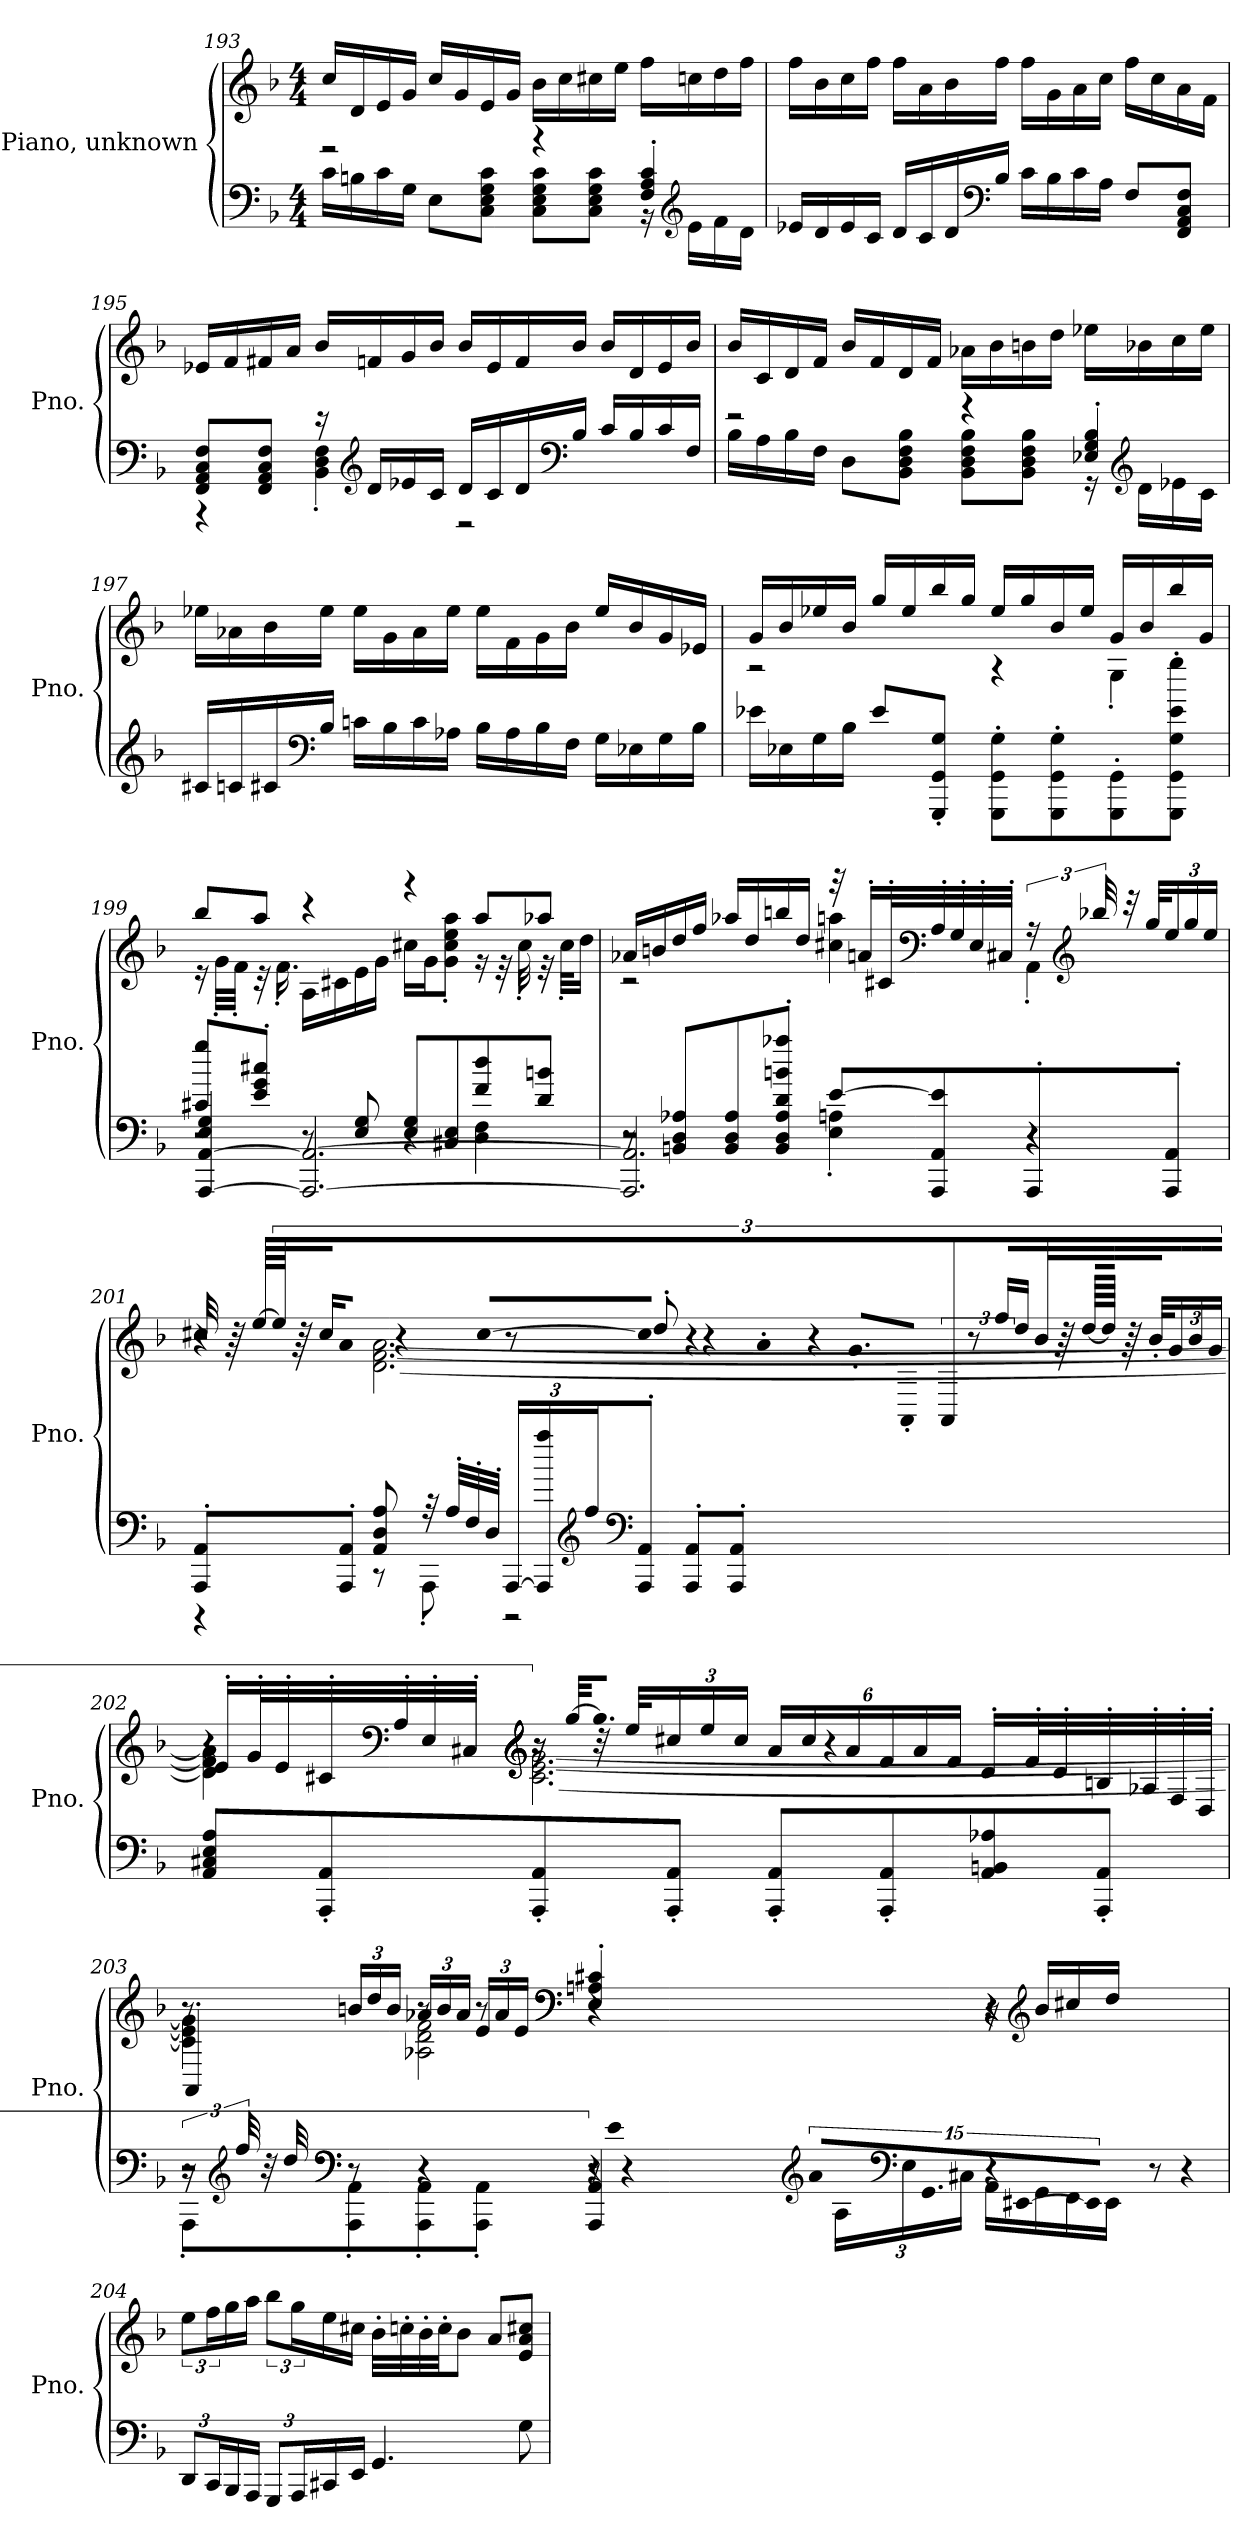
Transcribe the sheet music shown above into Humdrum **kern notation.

**kern	**kern
*part1	*part1
*staff2	*staff1
*I"Piano, unknown	*
*I'Pno.	*
*clefF4	*clefG2
*k[b-]	*k[b-]
*M4/4	*M4/4
=193	=193
*^	*
2r	16c\LL	16cc/LL
.	16Bn\	16d/
.	16c\	16e/
.	16G\JJ	16g/JJ
.	8E\L	16cc/LL
.	.	16g/
.	8C\ 8E\ 8G\ 8c\J	16e/
.	.	16g/JJ
4r	8C\ 8E\ 8G\ 8c\L	16b-\LL
.	.	16cc\
.	8C\ 8E\ 8G\ 8c\J	16cc#X\
.	.	16ee\JJ
4F/' 4A/' 4c/'	16r	16ff\LL
*clefG2	*	*
.	16e\LL	16ccn\
.	16f\	16dd\
.	16d\JJ	16ff\JJ
*v	*v	*
!!LO:LB:g=z
=194	=194
16e-X/LL	16ff\LL
16d/	16b-\
16e-/	16cc\
16c/JJ	16ff\JJ
16d/LL	16ff\LL
16c/	16a\
16d/	16b-\
*clefF4	*
16B-/JJ	16ff\JJ
16c\LL	16ff\LL
16B-\	16g\
16c\	16a\
16A\JJ	16cc\JJ
8F/L	16ff\LL
.	16cc\
8FF/ 8AA/ 8C/ 8F/J	16a\
.	16f\JJ
=195	=195
*^	*
8FF/ 8AA/ 8C/ 8F/L	4r	16e-X/LL
.	.	16f/
8FF/ 8AA/ 8C/ 8F/J	.	16f#X/
.	.	16a/JJ
16r	4BB-\' 4D\' 4F\'	16b-/LL
*clefG2	*	*
16d/LL	.	16fn/
16e-X/	.	16g/
16c/JJ	.	16b-/JJ
16d/LL	2r	16b-/LL
16c/	.	16e-/
16d/	.	16f/
*clefF4	*	*
16B-/JJ	.	16b-/JJ
16c/LL	.	16b-/LL
16B-/	.	16d/
16c/	.	16e-/
16F/JJ	.	16b-/JJ
!!LO:LB:g=z
=196	=196	=196
2r	16B-\LL	16b-/LL
.	16A\	16c/
.	16B-\	16d/
.	16F\JJ	16f/JJ
.	8D\L	16b-/LL
.	.	16f/
.	8BB-\ 8D\ 8F\ 8B-\J	16d/
.	.	16f/JJ
4r	8BB-\ 8D\ 8F\ 8B-\L	16a-X\LL
.	.	16b-\
.	8BB-\ 8D\ 8F\ 8B-\J	16bn\
.	.	16dd\JJ
4E-X/' 4G/' 4B-/'	16r	16ee-X\LL
*clefG2	*	*
.	16d\LL	16b-X\
.	16e-X\	16cc\
.	16c\JJ	16ee-\JJ
*v	*v	*
=197	=197
16c#X/LL	16ee-X\LL
16cn/	16a-X\
16c#X/	16b-\
*clefF4	*
16B-/JJ	16ee-\JJ
16cn\LL	16ee-\LL
16B-\	16g\
16c\	16a-\
16A-X\JJ	16ee-\JJ
16B-\LL	16ee-\LL
16A-\	16f\
16B-\	16g\
16F\JJ	16b-\JJ
16G\LL	16ee-/LL
16E-X\	16b-/
16G\	16g/
16B-\JJ	16e-X/JJ
!!LO:LB:g=z
=198	=198
*	*^
16e-X\LL	16g/LL	2r
16E-X\	16b-/	.
16G\	16ee-X/	.
16B-\JJ	16b-/JJ	.
8e-/L	16gg/LL	.
.	16ee-/	.
8GGG/' 8GG/' 8G/'J	16bb-/	.
.	16gg/JJ	.
8GGG\' 8GG\' 8G\'L	16ee-/LL	4r
.	16gg/	.
8GGG\' 8GG\' 8G\'	16b-/	.
.	16ee-/JJ	.
8GGG\' 8GG\'	16g/LL	4G'\
.	16b-/	.
8GGG\' 8GG\' 8G\' 8e-\' 8gg\'J	16bb-/	.
.	16g/JJ	.
=199	=199	=199
*^	*	*
*	*^	*	*
8c#X/ 8gg/L	2r	[4AAA/ [4AA/ 4E/ 4G/	8bb-/L	16r
.	.	.	.	32g'\LLL
.	.	.	.	32f'\JJJ
8e/' 8g/' 8cc#X/'J	.	.	8aa/J	32r
.	.	.	.	16.f'\
8r	.	2.AAA/_ 2.AA/_	4r	16A\LL
.	.	.	.	16c#X\
8E/ 8G/	.	.	.	16e\
.	.	.	.	16g\JJ
8E/ 8G/L	4r	.	4r	16cc#X\LL
.	.	.	.	16g\J
8C#X/ 8E/	.	.	.	8g\' 8cc#\' 8ee\' 8aa\'J
8f/ 8dd/	4D\ 4F\	.	8aa/L	16r
.	.	.	.	32r
.	.	.	.	32cc#'\
8d/ 8bn/J	.	.	8aa-X/J	32r
.	.	.	.	32cc#'\KLL
.	.	.	.	16dd\JJ
!!LO:LB:g=z	!!
=200	=200	=200	=200	=200
8r	2r	2.AAA/] 2.AA/]	16a-X/LL	2r
.	.	.	16bn/	.
8BBn/ 8D/ 8A-X/L	.	.	16dd/	.
.	.	.	16ff/JJ	.
8BB/ 8D/ 8A-/	.	.	16aa-X/LL	.
.	.	.	16dd/	.
8BB/' 8D/' 8A-/' 8d/' 8bn/' 8aa-X/'J	.	.	16bbn/	.
.	.	.	16dd/JJ	.
[8e/L	4E\' 4An\'	.	32r	4cc#X\ 4aan\
.	.	.	16an'/LL	.
.	.	.	32c#X'/L	.
*	*	*	*clefF4	*
8AAA/ 8AA/ 8e/]	.	.	32A'/	.
.	.	.	32G'/	.
.	.	.	32E'/	.
.	.	.	32C#X'/JJJ	.
8AAA'/	4r	4r	24r	4AA'\
*	*	*	*clefG2	*
.	.	.	48bb-X/	.
.	.	.	32r	.
.	.	.	32gg/KLL	.
*	*	*	*Xbrackettup	*
8AAA/' 8AA/'J	.	.	24ee/	.
.	.	.	24gg/	.
.	.	.	24ee/JJ	.
*	*v	*v	*	*
!!LO:PB:g=z
=201	=201	=201	=201
*	*	*	*^
8AAA/' 8AA/'L	4r	32cc#X/	4r	2r
.	.	64r	.	.
.	.	[64ee/LLLL	.	.
*	*	*brackettup	*	*
.	.	96ee/JJJJ]	.	.
.	.	96r	.	.
.	.	24cc#/LL	.	.
8AAA/' 8AA/'J	.	32a/JJk	.	.
.	.	64r	.	.
.	.	[64cc#/LLLL	.	.
.	.	64cc#/JJJJ]	.	.
.	.	64r	.	.
.	.	32a'/	.	.
8AA/ 8D/ 8A/	8r	32r	[2.d\ [2.f\ [2.a\	.
.	.	16.g'/KL	.	.
32r	8AAA'\	8AA'/J	.	.
32A'/LLL	.	.	.	.
32F'/	.	.	.	.
32D'/JJJ	.	.	.	.
*Xbrackettup	*	*	*	*
[24AAA/LL	2r	12AA/	.	8r
24AAA/] 24aa/	.	.	.	.
*clefG2	*	*	*	*
24ff/J	.	12r	.	.
*clefF4	*	*	*	*
8AAA/' 8AA/'J	.	.	.	8dd'/
.	.	24ff/LL	.	.
.	.	24dd/JJ	.	.
8AAA/' 8AA/'L	.	32b-/	.	4r
.	.	64r	.	.
.	.	[64dd/LLLL	.	.
.	.	64dd/JJJJ]	.	.
.	.	64r	.	.
.	.	32b-'/KLL	.	.
*	*	*Xbrackettup	*	*
8AAA/' 8AA/'J	.	24g/	.	.
.	.	24b-/	.	.
.	.	24g/JJ	.	.
*v	*v	*	*	*
!!LO:LB:g=z	!!	!!
=202	=202	=202	=202
8AA/ 8C#X/ 8E/ 8A/L	4r	4d\] 4f\] 4a\]	16e'/LL
.	.	.	32g'/L
.	.	.	32e'/
8AAA/' 8AA/'	.	.	32c#X'/
*	*clefF4	*	*
.	.	.	32A'/
.	.	.	32E'/
.	.	.	32C#X'/JJJ
*	*clefG2	*	*
*	*	*	*brackettup
8AAA/' 8AA/'	16r	[2.c#\ [2.e\ [2.g\	24r
.	.	.	[48gg/KKL
.	32r	.	8.gg/J]
.	32ee/KLL	.	.
*	*Xbrackettup	*	*
8AAA/' 8AA/'J	24cc#X/	.	.
.	24ee/	.	.
.	24cc#/JJ	.	.
8AAA/' 8AA/'L	24a/LL	.	2r
.	24cc#/	.	.
.	24a/	.	.
8AAA/' 8AA/'	24f/	.	.
.	24a/	.	.
.	24f/JJ	.	.
8AA/ 8BBn/ 8A-X/	16d'/LL	.	.
.	32f'/L	.	.
.	32d'/	.	.
8AAA/' 8AA/'J	32Bn'/	.	.
.	32A-X'/	.	.
.	32F'/	.	.
.	32D'/JJJ	.	.
!!LO:LB:g=z	!!	!!
=203	=203	=203	=203
*brackettup	*	*	*
*^	*	*	*
*	*^	*	*	*
24r	8AAA'\L	2r	8r	4c#\] 4e\] 4g\]	4AA'/
*clefG2	*	*	*	*	*
48ff/	.	.	.	.	.
32r	.	.	.	.	.
32dd/	.	.	.	.	.
*clefF4	*	*	*	*	*
8r	8AAA\' 8AA\'	.	24bn/LL	.	.
.	.	.	24dd/	.	.
.	.	.	24b/JJ	.	.
4r	8AAA\' 8AA\'	.	24a-X/LL	2A-X\ 2d\ 2f\	8r
.	.	.	24b/	.	.
.	.	.	24a-/JJ	.	.
.	8AAA\' 8AA\'J	.	8r	.	24e/LL
.	.	.	.	.	24a-/
.	.	.	.	.	24e/JJ
*	*	*	*clefF4	*	*
!LO:N:vis=128	!	!	!	!	!
1920%17r	8r	4AAA/ 4AA/	4r	.	4E/' 4An/' 4c#X/'
!LO:N:vis=256	!	!	!	!	!
1920%17e/	.	.	.	.	.
!LO:N:vis=64	!	!	!	!	!
960%17r	.	.	.	.	.
1920ryy	.	.	.	.	.
*clefG2	*	*	*	*	*
!LO:N:vis=64	!	!	!	!	!
960%17a/LLLL	.	.	.	.	.
!LO:N:vis=64.	!	!	!	!	!
640%17e/	.	.	.	.	.
!LO:N:vis=256	!	!	!	!	!
[1920%17c#X/JK	.	.	.	.	.
!LO:N:vis=32	!	!	!	!	!
640%23c#/JJJ]	.	.	.	.	.
*	*Xbrackettup	*	*	*	*
8r	24A\LL	.	.	.	.
*clefF4	*	*	*	*	*
.	24E\	.	.	.	.
.	24C#X\JJ	.	.	.	.
4r	16AA\LL	4r	16r	4r	4r
*	*	*	*clefG2	*	*
.	16GG\	.	16b/LL	.	.
.	16FF\	.	16cc#X/	.	.
.	16EE\JJ	.	16dd/JJ	.	.
*v	*v	*v	*	*	*
*	*v	*v	*v
!!LO:LB:g=z
=204	=204
12DD/L	12ee\L
24CC/L	24ff\L
16BBB-/	16gg\
16AAA/JJ	16aa\JJ
12GGG/L	12bb-\L
24AAA/L	24gg\L
16CC#X/	16ee\
16EE/JJ	16cc#X\JJ
4.GG/	32b-'\LLL
.	32ccn'\
.	32b-'\
.	32cc'\JJ
.	8b-\J
.	8a/L
8G\	8e/ 8a/ 8cc#X/J
=	=
*-	*-
